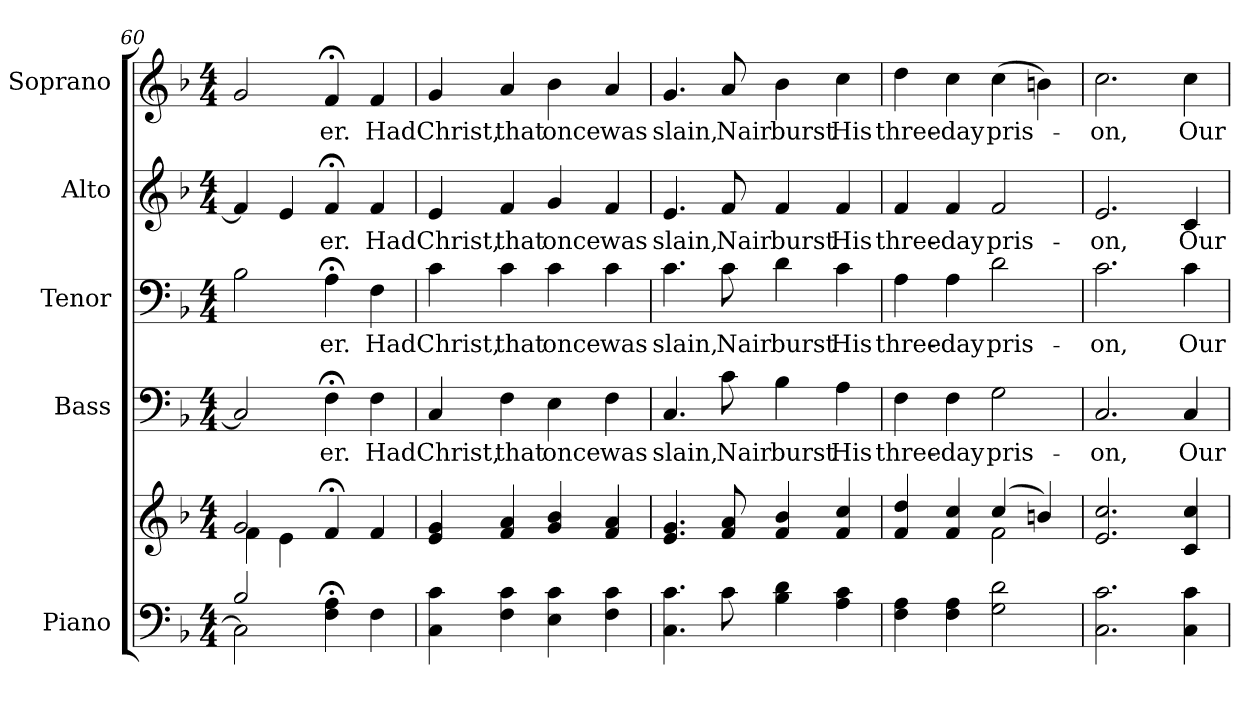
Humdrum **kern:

**kern	**kern	**kern	**text	**kern	**text	**kern	**text	**kern	**text
*part5	*part5	*part4	*part4	*part3	*part3	*part2	*part2	*part1	*part1
*staff6	*staff5	*staff4	*staff4	*staff3	*staff3	*staff2	*staff2	*staff1	*staff1
*I"Piano	*	*I"Bass	*	*I"Tenor	*	*I"Alto	*	*I"Soprano	*
*I'Pno.	*	*I'B.	*	*I'T.	*	*I'A.	*	*I'S.	*
!!LO:PB:g=z
*clefF4	*clefG2	*clefF4	*	*clefF4	*	*clefG2	*	*clefG2	*
*k[b-]	*k[b-]	*k[b-]	*	*k[b-]	*	*k[b-]	*	*k[b-]	*
*F:	*F:	*F:	*	*F:	*	*F:	*	*F:	*
*M4/4	*M4/4	*M4/4	*	*M4/4	*	*M4/4	*	*M4/4	*
=60	=60	=60	=60	=60	=60	=60	=60	=60	=60
*^	*^	*	*	*	*	*	*	*	*
*	*^	*	*	*	*	*	*	*	*	*	*
2B-i/	2Ci\]	2ryy	2gi/	4fi\	2Ci/]	.	2B-i\	.	4fi/]	.	2gi/	.
.	.	.	.	4ei\	.	.	.	.	4ei/	.	.	.
!	!	!	!	!	!	!LO:LY:b:color=#000000	!	!	!	!	!	!
!	!	!	!	!	!	!	!	!LO:LY:b:color=#000000	!	!	!	!
!	!	!	!	!	!	!	!	!	!	!LO:LY:b:color=#000000	!	!
!	!	!	!	!	!	!	!	!	!	!	!	!LO:LY:b:color=#000000
4Fi\; 4Ai;	2ryy	2ryy	4f;i/	2ryy	4F;i\	-er.	4A;i\	-er.	4f;i/	-er.	4f;i/	-er.
!	!	!	!	!	!	!LO:LY:b:color=#000000	!	!	!	!	!	!
!	!	!	!	!	!	!	!	!LO:LY:b:color=#000000	!	!	!	!
!	!	!	!	!	!	!	!	!	!	!LO:LY:b:color=#000000	!	!
!	!	!	!	!	!	!	!	!	!	!	!	!LO:LY:b:color=#000000
4Fi\	.	.	4fi/	.	4Fi\	Had	4Fi\	Had	4fi/	Had	4fi/	Had
*v	*v	*v	*	*	*	*	*	*	*	*	*	*
*	*v	*v	*	*	*	*	*	*	*	*
=61	=61	=61	=61	=61	=61	=61	=61	=61	=61
!	!	!	!LO:LY:b:color=#000000	!	!	!	!	!	!
!	!	!	!	!	!LO:LY:b:color=#000000	!	!	!	!
!	!	!	!	!	!	!	!LO:LY:b:color=#000000	!	!
!	!	!	!	!	!	!	!	!	!LO:LY:b:color=#000000
4Ci\ 4ci	4ei/ 4gi	4Ci/	Christ,	4ci\	Christ,	4ei/	Christ,	4gi/	Christ,
!	!	!	!LO:LY:b:color=#000000	!	!	!	!	!	!
!	!	!	!	!	!LO:LY:b:color=#000000	!	!	!	!
!	!	!	!	!	!	!	!LO:LY:b:color=#000000	!	!
!	!	!	!	!	!	!	!	!	!LO:LY:b:color=#000000
4Fi\ 4ci	4fi/ 4ai	4Fi\	that	4ci\	that	4fi/	that	4ai/	that
!	!	!	!LO:LY:b:color=#000000	!	!	!	!	!	!
!	!	!	!	!	!LO:LY:b:color=#000000	!	!	!	!
!	!	!	!	!	!	!	!LO:LY:b:color=#000000	!	!
!	!	!	!	!	!	!	!	!	!LO:LY:b:color=#000000
4Ei\ 4ci	4gi/ 4b-i	4Ei\	once	4ci\	once	4gi/	once	4b-i\	once
!	!	!	!LO:LY:b:color=#000000	!	!	!	!	!	!
!	!	!	!	!	!LO:LY:b:color=#000000	!	!	!	!
!	!	!	!	!	!	!	!LO:LY:b:color=#000000	!	!
!	!	!	!	!	!	!	!	!	!LO:LY:b:color=#000000
4Fi\ 4ci	4fi/ 4ai	4Fi\	was	4ci\	was	4fi/	was	4ai/	was
!!LO:PB:g=z
=62	=62	=62	=62	=62	=62	=62	=62	=62	=62
!	!	!	!LO:LY:b:color=#000000	!	!	!	!	!	!
!	!	!	!	!	!LO:LY:b:color=#000000	!	!	!	!
!	!	!	!	!	!	!	!LO:LY:b:color=#000000	!	!
!	!	!	!	!	!	!	!	!	!LO:LY:b:color=#000000
4.Ci\ 4.ci	4.ei/ 4.gi	4.Ci/	slain,	4.ci\	slain,	4.ei/	slain,	4.gi/	slain,
!	!	!	!LO:LY:b:color=#000000	!	!	!	!	!	!
!	!	!	!	!	!LO:LY:b:color=#000000	!	!	!	!
!	!	!	!	!	!	!	!LO:LY:b:color=#000000	!	!
!	!	!	!	!	!	!	!	!	!LO:LY:b:color=#000000
8ci\	8fi/ 8ai	8ci\	Nair	8ci\	Nair	8fi/	Nair	8ai/	Nair
!	!	!	!LO:LY:b:color=#000000	!	!	!	!	!	!
!	!	!	!	!	!LO:LY:b:color=#000000	!	!	!	!
!	!	!	!	!	!	!	!LO:LY:b:color=#000000	!	!
!	!	!	!	!	!	!	!	!	!LO:LY:b:color=#000000
4B-i\ 4di	4fi/ 4b-i	4B-i\	burst	4di\	burst	4fi/	burst	4b-i\	burst
!	!	!	!LO:LY:b:color=#000000	!	!	!	!	!	!
!	!	!	!	!	!LO:LY:b:color=#000000	!	!	!	!
!	!	!	!	!	!	!	!LO:LY:b:color=#000000	!	!
!	!	!	!	!	!	!	!	!	!LO:LY:b:color=#000000
4Ai\ 4ci	4fi/ 4cci	4Ai\	His	4ci\	His	4fi/	His	4cci\	His
=63	=63	=63	=63	=63	=63	=63	=63	=63	=63
*	*^	*	*	*	*	*	*	*	*
!	!	!	!	!LO:LY:b:color=#000000	!	!	!	!	!	!
!	!	!	!	!	!	!LO:LY:b:color=#000000	!	!	!	!
!	!	!	!	!	!	!	!	!LO:LY:b:color=#000000	!	!
!	!	!	!	!	!	!	!	!	!	!LO:LY:b:color=#000000
4Fi\ 4Ai	4fi/ 4ddi	2ryy	4Fi\	three-	4Ai\	three-	4fi/	three-	4ddi\	three-
!	!	!	!	!LO:LY:b:color=#000000	!	!	!	!	!	!
!	!	!	!	!	!	!LO:LY:b:color=#000000	!	!	!	!
!	!	!	!	!	!	!	!	!LO:LY:b:color=#000000	!	!
!	!	!	!	!	!	!	!	!	!	!LO:LY:b:color=#000000
4Fi\ 4Ai	4fi/ 4cci	.	4Fi\	-day	4Ai\	-day	4fi/	-day	4cci\	-day
!	!	!	!	!LO:LY:b:color=#000000	!	!	!	!	!	!
!	!	!	!	!	!	!LO:LY:b:color=#000000	!	!	!	!
!	!	!	!	!	!	!	!	!LO:LY:b:color=#000000	!	!
!	!	!	!	!	!	!	!	!	!	!LO:LY:b:color=#000000
2Gi\ 2di	(4cci/	2fi\	2Gi\	pris-	2di\	pris-	2fi/	pris-	(4cci\	pris-
.	4bni/)	.	.	.	.	.	.	.	4bni\)	.
*	*v	*v	*	*	*	*	*	*	*	*
!!LO:PB:g=z
=64	=64	=64	=64	=64	=64	=64	=64	=64	=64
!	!	!	!LO:LY:b:color=#000000	!	!	!	!	!	!
!	!	!	!	!	!LO:LY:b:color=#000000	!	!	!	!
!	!	!	!	!	!	!	!LO:LY:b:color=#000000	!	!
!	!	!	!	!	!	!	!	!	!LO:LY:b:color=#000000
2.Ci\ 2.ci	2.ei/ 2.cci	2.Ci/	-on,	2.ci\	-on,	2.ei/	-on,	2.cci\	-on,
!	!	!	!LO:LY:b:color=#000000	!	!	!	!	!	!
!	!	!	!	!	!LO:LY:b:color=#000000	!	!	!	!
!	!	!	!	!	!	!	!LO:LY:b:color=#000000	!	!
!	!	!	!	!	!	!	!	!	!LO:LY:b:color=#000000
4Ci\ 4ci	4ci/ 4cci	4Ci/	Our	4ci\	Our	4ci/	Our	4cci\	Our
=	=	=	=	=	=	=	=	=	=
*-	*-	*-	*-	*-	*-	*-	*-	*-	*-
